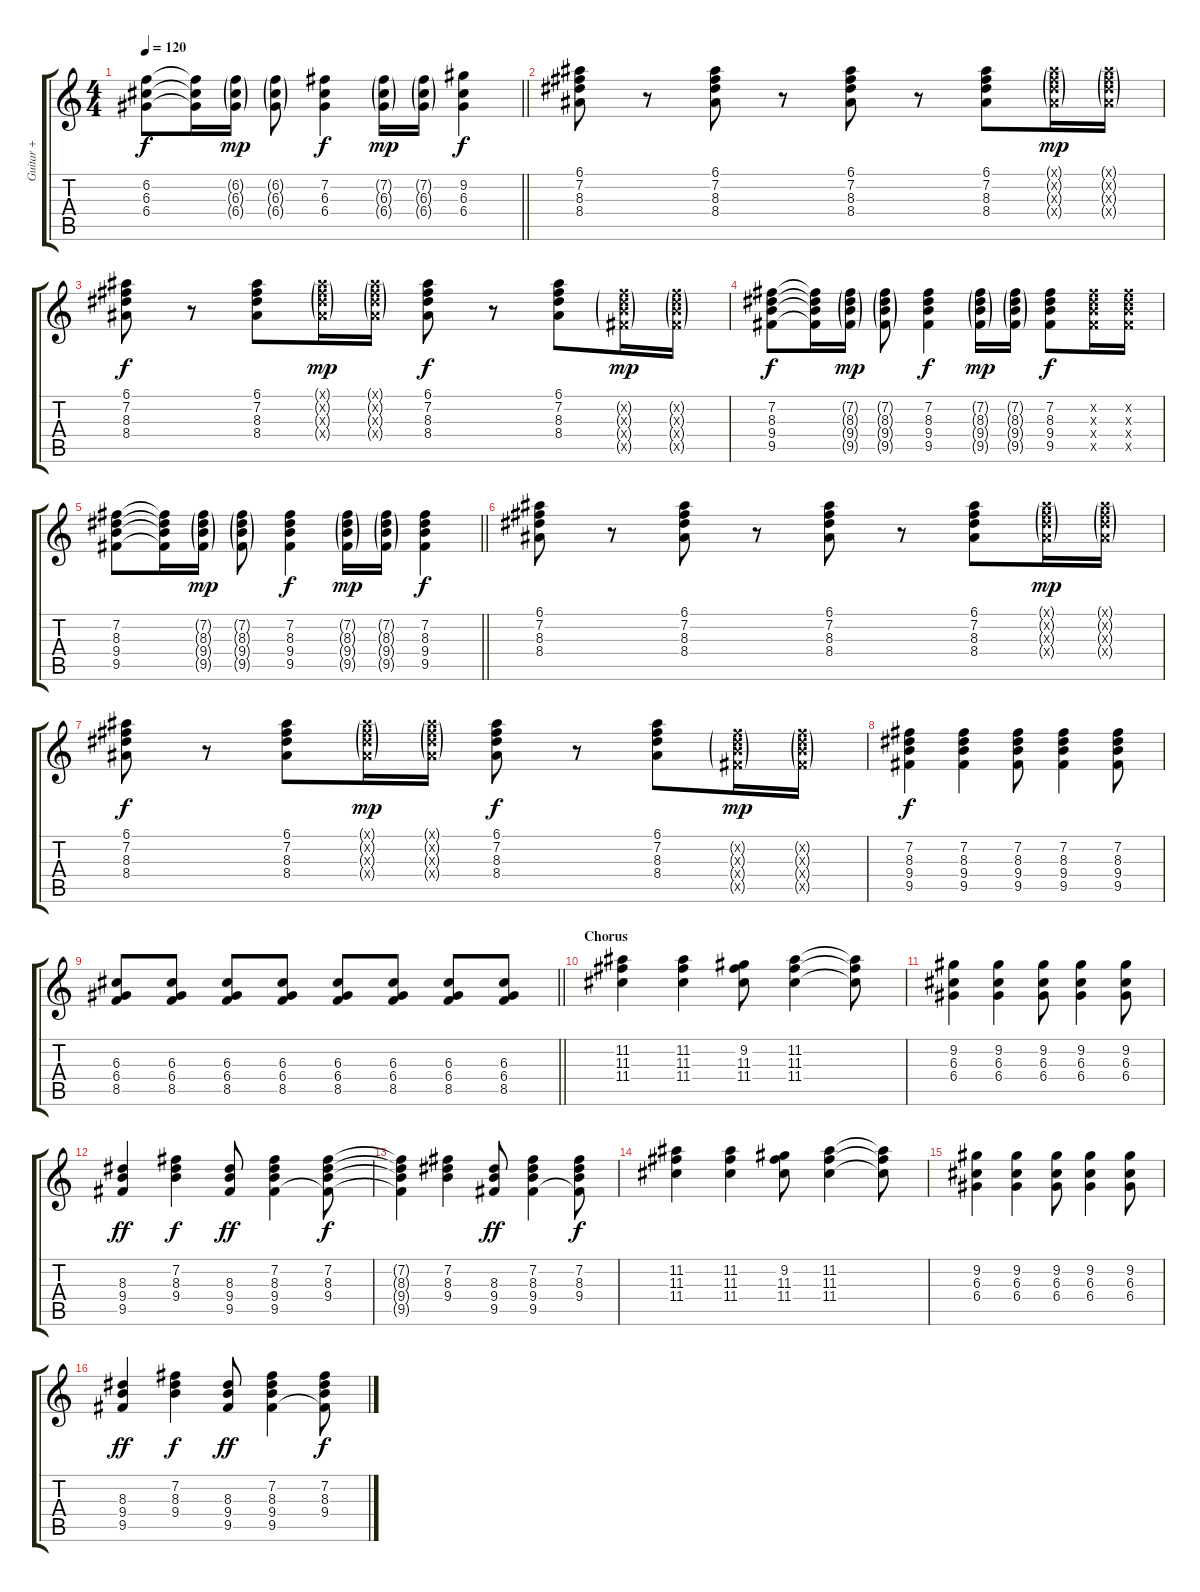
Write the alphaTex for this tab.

\track ("Guitar +" "Guitar +") {instrument overdrivenguitar}
\staff {score tabs}
\tuning (E4 B3 G3 D3 A2 E2) {hide}
\ts (4 4)
\tempo 120
\clef g2
\barLineRight lightlight
\ks c
(6.2 6.3 6.4).8{dy f} (6.2{t} 6.3{t} 6.4{t}).16 (6.2{g} 6.3{g} 6.4{g}).16{dy mp} (6.2{g} 6.3{g} 6.4{g}).8 (7.2 6.3 6.4).4{dy f} (7.2{g} 6.3{g} 6.4{g}).16{dy mp} (7.2{g} 6.3{g} 6.4{g}).16 (9.2 6.3 6.4).4{dy f} |
(6.1 7.2 8.3 8.4).8 r.8 (6.1 7.2 8.3 8.4).8 r.8 (6.1 7.2 8.3 8.4).8 r.8 (6.1 7.2 8.3 8.4).8 (6.1{g x} 7.2{g x} 8.3{g x} 8.4{g x}).16{dy mp} (6.1{g x} 7.2{g x} 8.3{g x} 8.4{g x}).16 |
(6.1 7.2 8.3 8.4).8{dy f} r.8 (6.1 7.2 8.3 8.4).8 (6.1{g x} 7.2{g x} 8.3{g x} 8.4{g x}).16{dy mp} (6.1{g x} 7.2{g x} 8.3{g x} 8.4{g x}).16 (6.1 7.2 8.3 8.4).8{dy f} r.8 (6.1 7.2 8.3 8.4).8 (7.2{g x} 8.3{g x} 9.4{g x} 9.5{g x}).16{dy mp} (7.2{g x} 8.3{g x} 9.4{g x} 9.5{g x}).16 |
(7.2 8.3 9.4 9.5).8{dy f} (7.2{t} 8.3{t} 9.4{t} 9.5{t}).16 (7.2{g} 8.3{g} 9.4{g} 9.5{g}).16{dy mp} (7.2{g} 8.3{g} 9.4{g} 9.5{g}).8 (7.2 8.3 9.4 9.5).4{dy f} (7.2{g} 8.3{g} 9.4{g} 9.5{g}).16{dy mp} (7.2{g} 8.3{g} 9.4{g} 9.5{g}).16 (7.2 8.3 9.4 9.5).8{dy f} (7.2{x} 8.3{x} 9.4{x} 9.5{x}).16 (7.2{x} 8.3{x} 9.4{x} 9.5{x}).16 |
\barLineRight lightlight
(7.2 8.3 9.4 9.5).8 (7.2{t} 8.3{t} 9.4{t} 9.5{t}).16 (7.2{g} 8.3{g} 9.4{g} 9.5{g}).16{dy mp} (7.2{g} 8.3{g} 9.4{g} 9.5{g}).8 (7.2 8.3 9.4 9.5).4{dy f} (7.2{g} 8.3{g} 9.4{g} 9.5{g}).16{dy mp} (7.2{g} 8.3{g} 9.4{g} 9.5{g}).16 (7.2 8.3 9.4 9.5).4{dy f} |
(6.1 7.2 8.3 8.4).8 r.8 (6.1 7.2 8.3 8.4).8 r.8 (6.1 7.2 8.3 8.4).8 r.8 (6.1 7.2 8.3 8.4).8 (6.1{g x} 7.2{g x} 8.3{g x} 8.4{g x}).16{dy mp} (6.1{g x} 7.2{g x} 8.3{g x} 8.4{g x}).16 |
(6.1 7.2 8.3 8.4).8{dy f} r.8 (6.1 7.2 8.3 8.4).8 (6.1{g x} 7.2{g x} 8.3{g x} 8.4{g x}).16{dy mp} (6.1{g x} 7.2{g x} 8.3{g x} 8.4{g x}).16 (6.1 7.2 8.3 8.4).8{dy f} r.8 (6.1 7.2 8.3 8.4).8 (7.2{g x} 8.3{g x} 9.4{g x} 9.5{g x}).16{dy mp} (7.2{g x} 8.3{g x} 9.4{g x} 9.5{g x}).16 |
(7.2 8.3 9.4 9.5).4{dy f} (7.2 8.3 9.4 9.5).4 (7.2 8.3 9.4 9.5).8 (7.2 8.3 9.4 9.5).4 (7.2 8.3 9.4 9.5).8 |
\barLineRight lightlight
(6.3 6.4 8.5).8 (6.3 6.4 8.5).8 (6.3 6.4 8.5).8 (6.3 6.4 8.5).8 (6.3 6.4 8.5).8 (6.3 6.4 8.5).8 (6.3 6.4 8.5).8 (6.3 6.4 8.5).8 |
\section ("" "Chorus")
(11.2 11.3 11.4).4 (11.2 11.3 11.4).4 (9.2 11.3 11.4).8 (11.2 11.3 11.4).4 (11.2{t} 11.3{t} 11.4{t}).8 |
(9.2 6.3 6.4).4 (9.2 6.3 6.4).4 (9.2 6.3 6.4).8 (9.2 6.3 6.4).4 (9.2 6.3 6.4).8 |
(8.3 9.4 9.5).4{dy ff} (7.2 8.3 9.4).4{dy f} (8.3 9.4 9.5).8{dy ff} (7.2 8.3 9.4 9.5).4 (7.2 8.3 9.4 9.5{t}).8{dy f} |
(7.2{t} 8.3{t} 9.4{t} 9.5{t}).4 (7.2 8.3 9.4).4 (8.3 9.4 9.5).8{dy ff} (7.2 8.3 9.4 9.5).4 (7.2 8.3 9.4 9.5{t}).8{dy f} |
(11.2 11.3 11.4).4 (11.2 11.3 11.4).4 (9.2 11.3 11.4).8 (11.2 11.3 11.4).4 (11.2{t} 11.3{t} 11.4{t}).8 |
(9.2 6.3 6.4).4 (9.2 6.3 6.4).4 (9.2 6.3 6.4).8 (9.2 6.3 6.4).4 (9.2 6.3 6.4).8 |
(8.3 9.4 9.5).4{dy ff} (7.2 8.3 9.4).4{dy f} (8.3 9.4 9.5).8{dy ff} (7.2 8.3 9.4 9.5).4 (7.2 8.3 9.4 9.5{t}).8{dy f}
